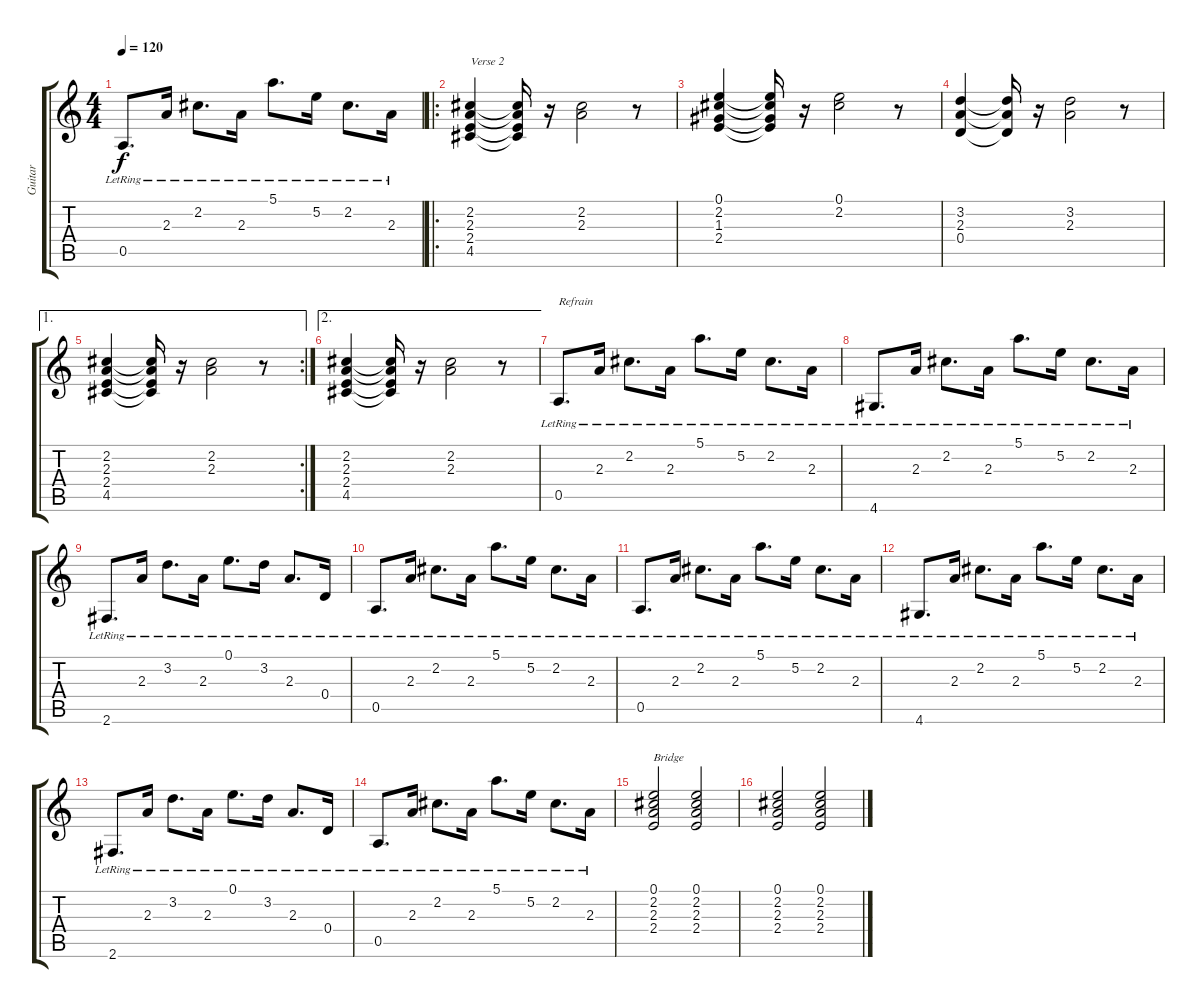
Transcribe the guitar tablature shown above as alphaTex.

\track ("Guitar" "Guitar") {instrument acousticguitarnylon}
\staff {score tabs}
\tuning (E4 B3 G3 D3 A2 E2) {hide}
\ts (4 4)
\tempo 120
\clef g2
\ks c
0.5{lr}.8{d dy f} 2.3{lr}.16 2.2{lr}.8{d} 2.3{lr}.16 5.1{lr}.8{d} 5.2{lr}.16 2.2{lr}.8{d} 2.3{lr}.16 |
\ro
(2.2 2.3 2.4 4.5).4{txt "Verse 2"} (2.2{t} 2.3{t} 2.4{t} 4.5{t}).16 r.16 (2.2 2.3).2 r.8 |
(0.1 2.2 1.3 2.4).4 (0.1{t} 2.2{t} 1.3{t} 2.4{t}).16 r.16 (0.1 2.2).2 r.8 |
(3.2 2.3 0.4).4 (3.2{t} 2.3{t} 0.4{t}).16 r.16 (3.2 2.3).2 r.8 |
\ae 1
\rc 2
(2.2 2.3 2.4 4.5).4 (2.2{t} 2.3{t} 2.4{t} 4.5{t}).16 r.16 (2.2 2.3).2 r.8 |
\ae 2
(2.2 2.3 2.4 4.5).4 (2.2{t} 2.3{t} 2.4{t} 4.5{t}).16 r.16 (2.2 2.3).2 r.8 |
0.5{lr}.8{d txt "Refrain"} 2.3{lr}.16 2.2{lr}.8{d} 2.3{lr}.16 5.1{lr}.8{d} 5.2{lr}.16 2.2{lr}.8{d} 2.3{lr}.16 |
4.6{lr}.8{d} 2.3{lr}.16 2.2{lr}.8{d} 2.3{lr}.16 5.1{lr}.8{d} 5.2{lr}.16 2.2{lr}.8{d} 2.3{lr}.16 |
2.6{lr}.8{d} 2.3{lr}.16 3.2{lr}.8{d} 2.3{lr}.16 0.1{lr}.8{d} 3.2{lr}.16 2.3{lr}.8{d} 0.4{lr}.16 |
0.5{lr}.8{d} 2.3{lr}.16 2.2{lr}.8{d} 2.3{lr}.16 5.1{lr}.8{d} 5.2{lr}.16 2.2{lr}.8{d} 2.3{lr}.16 |
0.5{lr}.8{d} 2.3{lr}.16 2.2{lr}.8{d} 2.3{lr}.16 5.1{lr}.8{d} 5.2{lr}.16 2.2{lr}.8{d} 2.3{lr}.16 |
4.6{lr}.8{d} 2.3{lr}.16 2.2{lr}.8{d} 2.3{lr}.16 5.1{lr}.8{d} 5.2{lr}.16 2.2{lr}.8{d} 2.3{lr}.16 |
2.6{lr}.8{d} 2.3{lr}.16 3.2{lr}.8{d} 2.3{lr}.16 0.1{lr}.8{d} 3.2{lr}.16 2.3{lr}.8{d} 0.4{lr}.16 |
0.5{lr}.8{d} 2.3{lr}.16 2.2{lr}.8{d} 2.3{lr}.16 5.1{lr}.8{d} 5.2{lr}.16 2.2{lr}.8{d} 2.3{lr}.16 |
(0.1 2.2 2.3 2.4).2{txt "Bridge"} (0.1 2.2 2.3 2.4).2 |
(0.1 2.2 2.3 2.4).2 (0.1 2.2 2.3 2.4).2
